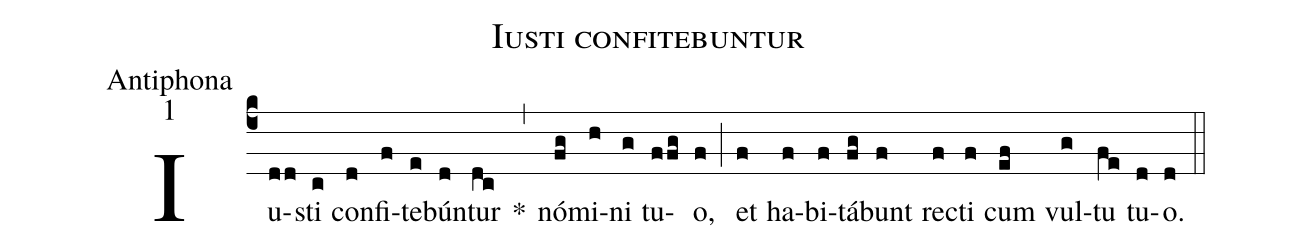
name:Iusti confitebuntur;
office-part:Antiphona;
mode:1;
%%
(c4)Iu(dd)sti(c) con(d)fi(f)te(e)bún(d)tur(dc) *(,) nó(fg)mi(h)ni(g) tu(ffg)o,(f) (;) et(f) ha(f)bi(f)tá(fg)bunt(f) re(f)cti(f) cum(ef) vul(g)tu(fe) tu(d)o.(d) (::)
